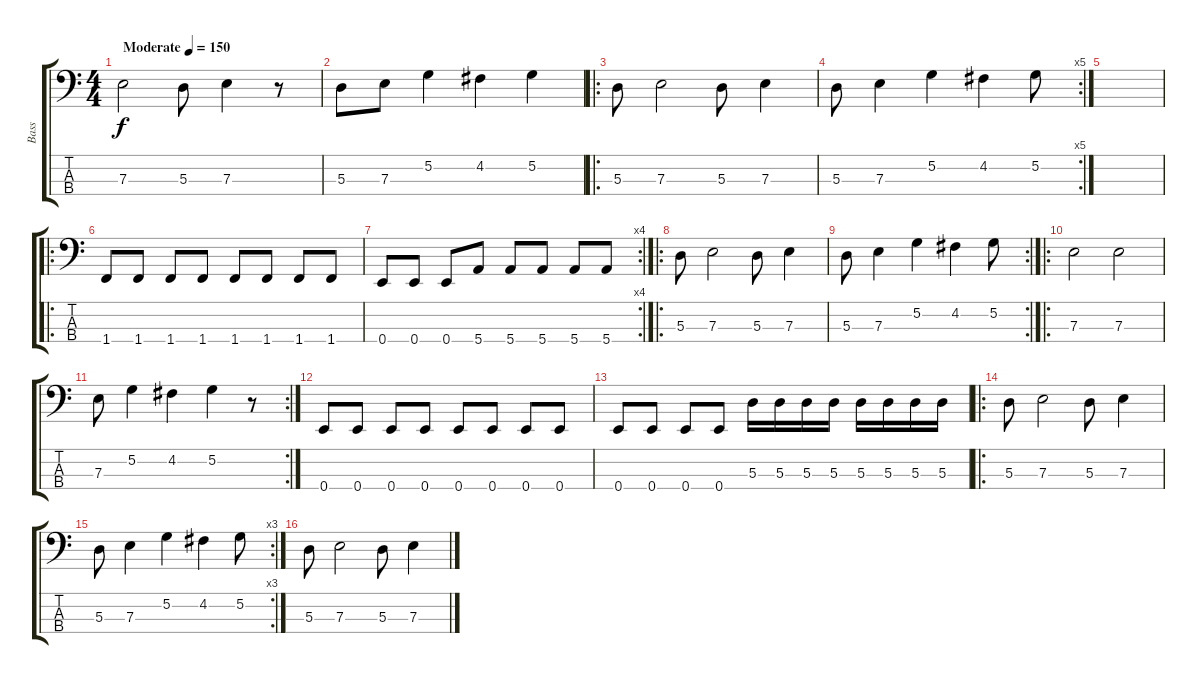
\track ("Bass" "Bass") {instrument electricbassfinger}
\staff {score tabs}
\tuning (G2 D2 A1 E1) {hide}
\ts (4 4)
\tempo (150 "Moderate")
\clef f4
\ks c
7.3.2{dy f instrument electricbassfinger} 5.3.8 7.3.4 r.8 |
5.3.8 7.3.8 5.2.4 4.2.4 5.2.4 |
\ro
5.3.8 7.3.2 5.3.8 7.3.4 |
\rc 5
5.3.8 7.3.4 5.2.4 4.2.4 5.2.8 |
|
\ro
1.4.8 1.4.8 1.4.8 1.4.8 1.4.8 1.4.8 1.4.8 1.4.8 |
\rc 4
0.4.8 0.4.8 0.4.8 5.4.8 5.4.8 5.4.8 5.4.8 5.4.8 |
\ro
5.3.8 7.3.2 5.3.8 7.3.4 |
\rc 2
5.3.8 7.3.4 5.2.4 4.2.4 5.2.8 |
\ro
7.3.2 7.3.2 |
\rc 2
7.3.8 5.2.4 4.2.4 5.2.4 r.8 |
0.4.8 0.4.8 0.4.8 0.4.8 0.4.8 0.4.8 0.4.8 0.4.8 |
0.4.8 0.4.8 0.4.8 0.4.8 5.3.16 5.3.16 5.3.16 5.3.16 5.3.16 5.3.16 5.3.16 5.3.16 |
\ro
5.3.8 7.3.2 5.3.8 7.3.4 |
\rc 3
5.3.8 7.3.4 5.2.4 4.2.4 5.2.8 |
5.3.8 7.3.2 5.3.8 7.3.4
